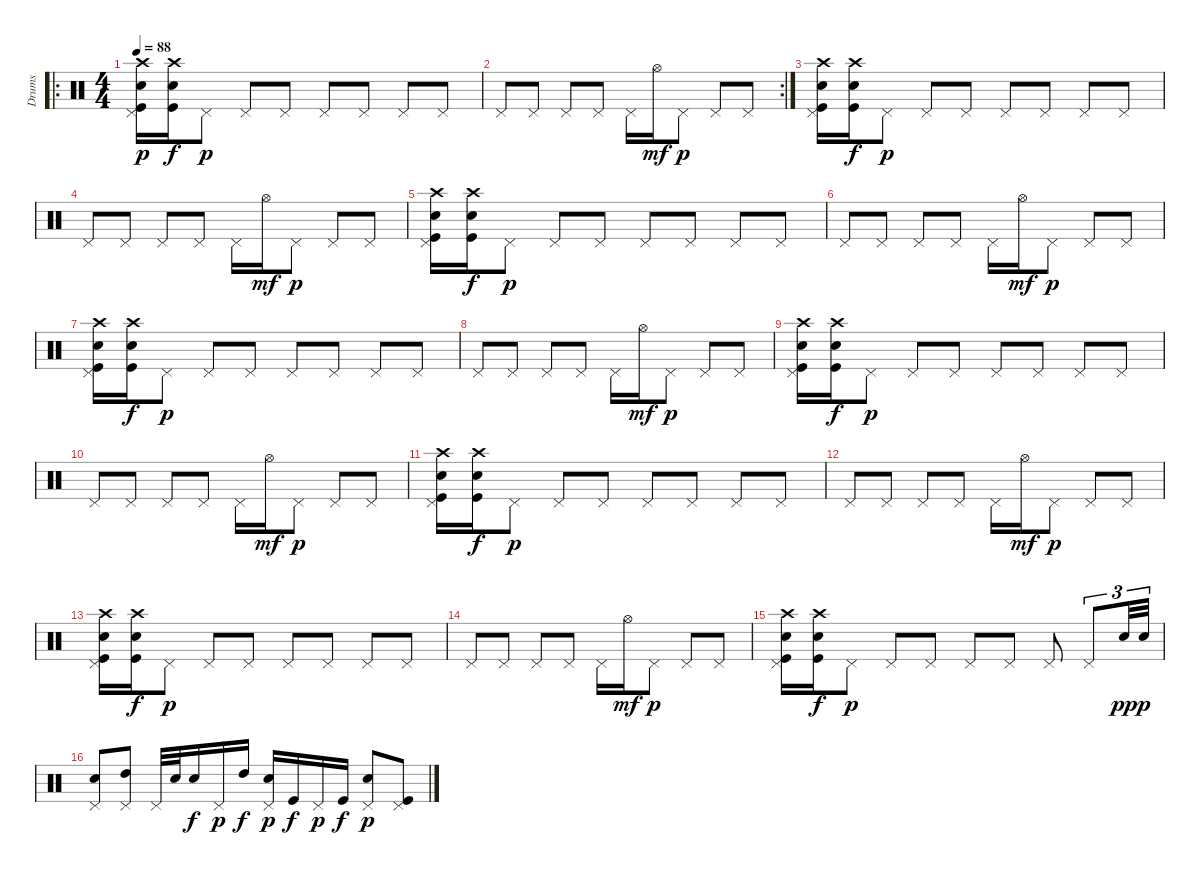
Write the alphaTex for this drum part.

\track ("Drums" "Drums") {instrument percussion}
\staff {score}
\articulation defaults
\ro
\ts (4 4)
\tempo 88
\clef neutral
\ks c
("Crash high (hit)" "Pedal Hi-Hat (hit)" "Snare (hit) 2" "Kick (hit)").16{dy p} ("Crash high (hit)" "Snare (hit) 2" "Kick (hit)").16{dy f} "Pedal Hi-Hat (hit)".8{dy p} "Pedal Hi-Hat (hit)".8 "Pedal Hi-Hat (hit)".8 "Pedal Hi-Hat (hit)".8 "Pedal Hi-Hat (hit)".8 "Pedal Hi-Hat (hit)".8 "Pedal Hi-Hat (hit)".8 |
\rc 2 "Pedal Hi-Hat (hit)".8 "Pedal Hi-Hat (hit)".8 "Pedal Hi-Hat (hit)".8 "Pedal Hi-Hat (hit)".8 "Pedal Hi-Hat (hit)".16 "Hi-Hat (open)".16{dy mf} "Pedal Hi-Hat (hit)".8{dy p} "Pedal Hi-Hat (hit)".8 "Pedal Hi-Hat (hit)".8
|
("Crash high (hit)" "Pedal Hi-Hat (hit)" "Snare (hit) 2" "Kick (hit)").16 ("Crash high (hit)" "Snare (hit) 2" "Kick (hit)").16{dy f} "Pedal Hi-Hat (hit)".8{dy p} "Pedal Hi-Hat (hit)".8 "Pedal Hi-Hat (hit)".8 "Pedal Hi-Hat (hit)".8 "Pedal Hi-Hat (hit)".8 "Pedal Hi-Hat (hit)".8 "Pedal Hi-Hat (hit)".8 |
"Pedal Hi-Hat (hit)".8 "Pedal Hi-Hat (hit)".8 "Pedal Hi-Hat (hit)".8 "Pedal Hi-Hat (hit)".8 "Pedal Hi-Hat (hit)".16 "Hi-Hat (open)".16{dy mf} "Pedal Hi-Hat (hit)".8{dy p} "Pedal Hi-Hat (hit)".8 "Pedal Hi-Hat (hit)".8 |
("Crash high (hit)" "Pedal Hi-Hat (hit)" "Snare (hit) 2" "Kick (hit)").16 ("Crash high (hit)" "Snare (hit) 2" "Kick (hit)").16{dy f} "Pedal Hi-Hat (hit)".8{dy p} "Pedal Hi-Hat (hit)".8 "Pedal Hi-Hat (hit)".8 "Pedal Hi-Hat (hit)".8 "Pedal Hi-Hat (hit)".8 "Pedal Hi-Hat (hit)".8 "Pedal Hi-Hat (hit)".8 |
"Pedal Hi-Hat (hit)".8 "Pedal Hi-Hat (hit)".8 "Pedal Hi-Hat (hit)".8 "Pedal Hi-Hat (hit)".8 "Pedal Hi-Hat (hit)".16 "Hi-Hat (open)".16{dy mf} "Pedal Hi-Hat (hit)".8{dy p} "Pedal Hi-Hat (hit)".8 "Pedal Hi-Hat (hit)".8 |
("Crash high (hit)" "Pedal Hi-Hat (hit)" "Snare (hit) 2" "Kick (hit)").16 ("Crash high (hit)" "Snare (hit) 2" "Kick (hit)").16{dy f} "Pedal Hi-Hat (hit)".8{dy p} "Pedal Hi-Hat (hit)".8 "Pedal Hi-Hat (hit)".8 "Pedal Hi-Hat (hit)".8 "Pedal Hi-Hat (hit)".8 "Pedal Hi-Hat (hit)".8 "Pedal Hi-Hat (hit)".8 |
"Pedal Hi-Hat (hit)".8 "Pedal Hi-Hat (hit)".8 "Pedal Hi-Hat (hit)".8 "Pedal Hi-Hat (hit)".8 "Pedal Hi-Hat (hit)".16 "Hi-Hat (open)".16{dy mf} "Pedal Hi-Hat (hit)".8{dy p} "Pedal Hi-Hat (hit)".8 "Pedal Hi-Hat (hit)".8 |
("Crash high (hit)" "Pedal Hi-Hat (hit)" "Snare (hit) 2" "Kick (hit)").16 ("Crash high (hit)" "Snare (hit) 2" "Kick (hit)").16{dy f} "Pedal Hi-Hat (hit)".8{dy p} "Pedal Hi-Hat (hit)".8 "Pedal Hi-Hat (hit)".8 "Pedal Hi-Hat (hit)".8 "Pedal Hi-Hat (hit)".8 "Pedal Hi-Hat (hit)".8 "Pedal Hi-Hat (hit)".8 |
"Pedal Hi-Hat (hit)".8 "Pedal Hi-Hat (hit)".8 "Pedal Hi-Hat (hit)".8 "Pedal Hi-Hat (hit)".8 "Pedal Hi-Hat (hit)".16 "Hi-Hat (open)".16{dy mf} "Pedal Hi-Hat (hit)".8{dy p} "Pedal Hi-Hat (hit)".8 "Pedal Hi-Hat (hit)".8 |
("Crash high (hit)" "Pedal Hi-Hat (hit)" "Snare (hit) 2" "Kick (hit)").16 ("Crash high (hit)" "Snare (hit) 2" "Kick (hit)").16{dy f} "Pedal Hi-Hat (hit)".8{dy p} "Pedal Hi-Hat (hit)".8 "Pedal Hi-Hat (hit)".8 "Pedal Hi-Hat (hit)".8 "Pedal Hi-Hat (hit)".8 "Pedal Hi-Hat (hit)".8 "Pedal Hi-Hat (hit)".8 |
"Pedal Hi-Hat (hit)".8 "Pedal Hi-Hat (hit)".8 "Pedal Hi-Hat (hit)".8 "Pedal Hi-Hat (hit)".8 "Pedal Hi-Hat (hit)".16 "Hi-Hat (open)".16{dy mf} "Pedal Hi-Hat (hit)".8{dy p} "Pedal Hi-Hat (hit)".8 "Pedal Hi-Hat (hit)".8 |
("Crash high (hit)" "Pedal Hi-Hat (hit)" "Snare (hit) 2" "Kick (hit)").16 ("Crash high (hit)" "Snare (hit) 2" "Kick (hit)").16{dy f} "Pedal Hi-Hat (hit)".8{dy p} "Pedal Hi-Hat (hit)".8 "Pedal Hi-Hat (hit)".8 "Pedal Hi-Hat (hit)".8 "Pedal Hi-Hat (hit)".8 "Pedal Hi-Hat (hit)".8 "Pedal Hi-Hat (hit)".8 |
"Pedal Hi-Hat (hit)".8 "Pedal Hi-Hat (hit)".8 "Pedal Hi-Hat (hit)".8 "Pedal Hi-Hat (hit)".8 "Pedal Hi-Hat (hit)".16 "Hi-Hat (open)".16{dy mf} "Pedal Hi-Hat (hit)".8{dy p} "Pedal Hi-Hat (hit)".8 "Pedal Hi-Hat (hit)".8 |
("Crash high (hit)" "Pedal Hi-Hat (hit)" "Snare (hit) 2" "Kick (hit)").16 ("Crash high (hit)" "Snare (hit) 2" "Kick (hit)").16{dy f} "Pedal Hi-Hat (hit)".8{dy p} "Pedal Hi-Hat (hit)".8 "Pedal Hi-Hat (hit)".8 "Pedal Hi-Hat (hit)".8 "Pedal Hi-Hat (hit)".8 "Pedal Hi-Hat (hit)".8 "Pedal Hi-Hat (hit)".8{tu (3 2)} "Snare (hit) 2".32{tu (3 2) dy pp} "Snare (hit) 2".32{tu (3 2) dy p} |
("Pedal Hi-Hat (hit)" "Snare (hit) 2").8 ("Pedal Hi-Hat (hit)" "High Tom (hit)").8 "Pedal Hi-Hat (hit)".32 "Snare (hit) 2".32 "Snare (hit) 2".16{dy f} "Pedal Hi-Hat (hit)".16{dy p} "High Tom (hit)".16{dy f} ("Pedal Hi-Hat (hit)" "Snare (hit) 2").16{dy p} "Kick (hit)".16{dy f} "Pedal Hi-Hat (hit)".16{dy p} "Kick (hit)".16{dy f} ("Pedal Hi-Hat (hit)" "Snare (hit) 2").8{dy p} ("Pedal Hi-Hat (hit)" "Kick (hit)").8
